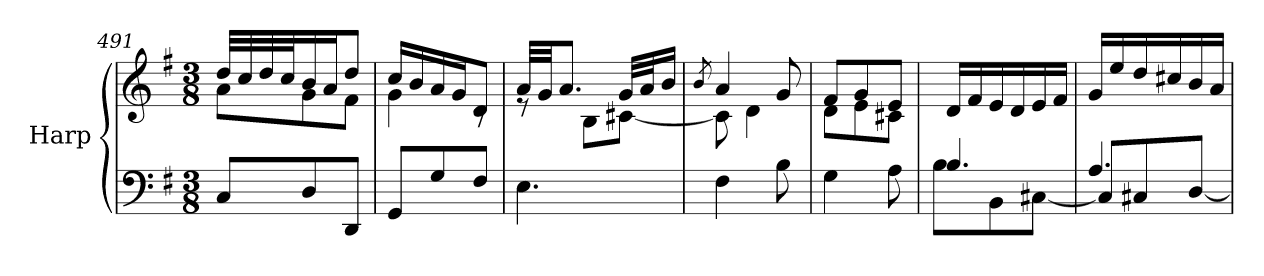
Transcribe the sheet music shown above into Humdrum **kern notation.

**kern	**kern
*part1	*part1
*staff2	*staff1
*I"Harp	*
*I'Hp	*
*clefF4	*clefG2
*k[f#]	*k[f#]
*M3/8	*M3/8
=491	=491
*	*^
8C/L	32dd/LLL	8a\L
.	32cc/	.
.	32dd/	.
.	32cc/J	.
8D/	16b/	8g\
.	16a/J	.
8DD/J	8dd/J	8f#\J
!!LO:LB:g=z	!!
=492	=492	=492
8GG/L	16cc/LL	4g\
.	16b/	.
8G/	16a/	.
.	16g/J	.
8F#/J	8d/J	8rc
=493	=493	=493
4.E\	32a/LLL	8re
.	32g/JJ	.
.	8.a/J	.
.	.	8B\L
.	32g/LLL	[8c#X\J
.	32a/J	.
.	16b/JJ	.
=494	=494	=494
.	8qb/	.
4F#\	4a/	8c#\]
.	.	4d\
8B\	8g/	.
=495	=495	=495
4G\	8f#/L	8d\L
.	8g/	8e\
8A\	8e/J	8c#X\J
*	*v	*v
=496	=496
*^	*
4.B/	8B\L	16d/LL
.	.	16f#/
.	8BB\	16e/
.	.	16d/
.	[8C#X\J	16e/
.	.	16f#/JJ
=497	=497	=497
4.A/	8C#/L]	16g/LL
.	.	16ee/
.	8C#X/	16dd/
.	.	16cc#X/
.	[8D/J	16b/
.	.	16a/JJ
*v	*v	*
=	=
*-	*-
